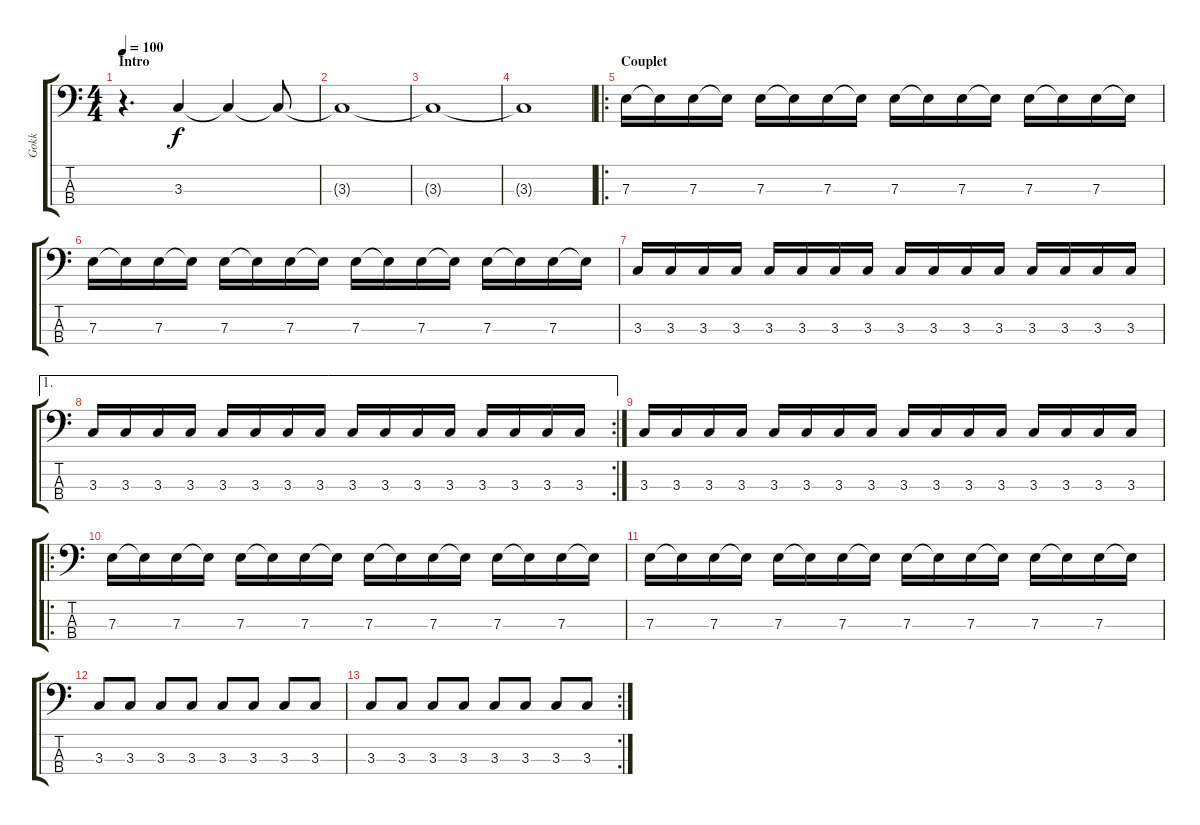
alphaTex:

\track ("Gokk" "Gokk") {instrument electricbasspick}
\staff {score tabs}
\tuning (G2 D2 A1 E1) {hide}
\ts (4 4)
\section ("" "Intro")
\tempo 100
\clef f4
\ks c
r.4{d dy f instrument electricbasspick} 3.3.4 3.3{t}.4 3.3{t}.8 |
3.3{t}.1 |
3.3{t}.1 |
3.3{t}.1 |
\ro
\section ("" "Couplet ")
7.3.16 7.3{t}.16 7.3.16 7.3{t}.16 7.3.16 7.3{t}.16 7.3.16 7.3{t}.16 7.3.16 7.3{t}.16 7.3.16 7.3{t}.16 7.3.16 7.3{t}.16 7.3.16 7.3{t}.16 |
7.3.16 7.3{t}.16 7.3.16 7.3{t}.16 7.3.16 7.3{t}.16 7.3.16 7.3{t}.16 7.3.16 7.3{t}.16 7.3.16 7.3{t}.16 7.3.16 7.3{t}.16 7.3.16 7.3{t}.16 |
3.3.16 3.3.16 3.3.16 3.3.16 3.3.16 3.3.16 3.3.16 3.3.16 3.3.16 3.3.16 3.3.16 3.3.16 3.3.16 3.3.16 3.3.16 3.3.16 |
\ae 1
\rc 2
3.3.16 3.3.16 3.3.16 3.3.16 3.3.16 3.3.16 3.3.16 3.3.16 3.3.16 3.3.16 3.3.16 3.3.16 3.3.16 3.3.16 3.3.16 3.3.16 |
3.3.16 3.3.16 3.3.16 3.3.16 3.3.16 3.3.16 3.3.16 3.3.16 3.3.16 3.3.16 3.3.16 3.3.16 3.3.16 3.3.16 3.3.16 3.3.16 |
\ro
7.3.16 7.3{t}.16 7.3.16 7.3{t}.16 7.3.16 7.3{t}.16 7.3.16 7.3{t}.16 7.3.16 7.3{t}.16 7.3.16 7.3{t}.16 7.3.16 7.3{t}.16 7.3.16 7.3{t}.16 |
7.3.16 7.3{t}.16 7.3.16 7.3{t}.16 7.3.16 7.3{t}.16 7.3.16 7.3{t}.16 7.3.16 7.3{t}.16 7.3.16 7.3{t}.16 7.3.16 7.3{t}.16 7.3.16 7.3{t}.16 |
3.3.8 3.3.8 3.3.8 3.3.8 3.3.8 3.3.8 3.3.8 3.3.8 |
\rc 2
3.3.8 3.3.8 3.3.8 3.3.8 3.3.8 3.3.8 3.3.8 3.3.8
